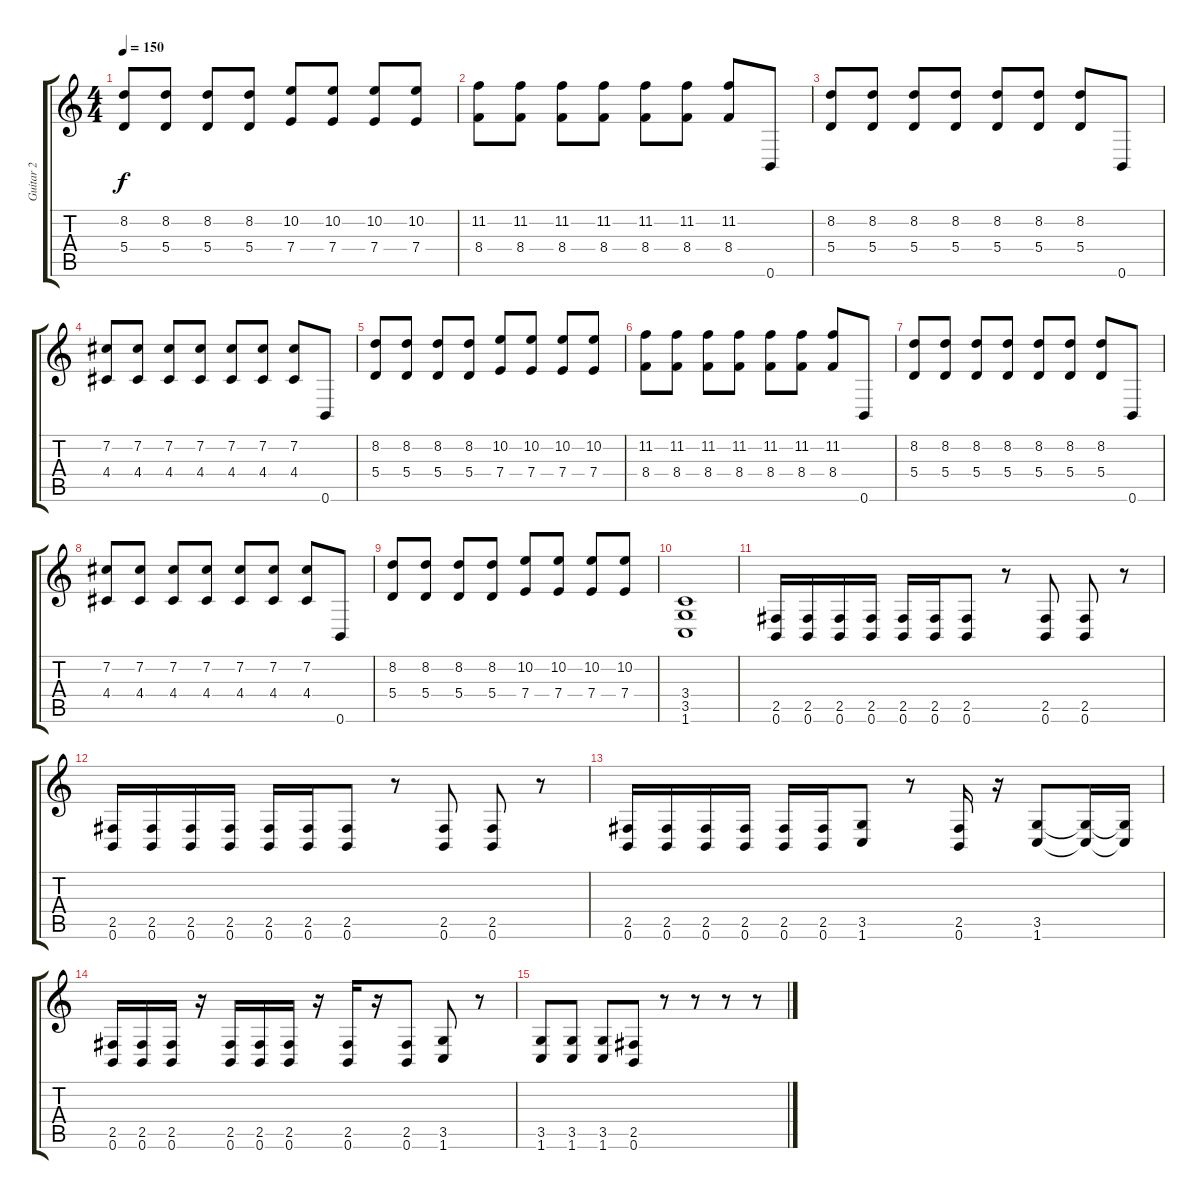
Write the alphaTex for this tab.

\track ("Guitar 2" "Guitar 2") {instrument distortionguitar}
\staff {score tabs}
\tuning (B3 Gb3 D3 A2 E2 B1) {hide}
\ts (4 4)
\tempo 150
\clef g2
\ks c
(8.2 5.4).8{dy f} (8.2 5.4).8 (8.2 5.4).8 (8.2 5.4).8 (10.2 7.4).8 (10.2 7.4).8 (10.2 7.4).8 (10.2 7.4).8 |
(11.2 8.4).8 (11.2 8.4).8 (11.2 8.4).8 (11.2 8.4).8 (11.2 8.4).8 (11.2 8.4).8 (11.2 8.4).8 0.6.8 |
(8.2 5.4).8 (8.2 5.4).8 (8.2 5.4).8 (8.2 5.4).8 (8.2 5.4).8 (8.2 5.4).8 (8.2 5.4).8 0.6.8 |
(7.2 4.4).8 (7.2 4.4).8 (7.2 4.4).8 (7.2 4.4).8 (7.2 4.4).8 (7.2 4.4).8 (7.2 4.4).8 0.6.8 |
(8.2 5.4).8 (8.2 5.4).8 (8.2 5.4).8 (8.2 5.4).8 (10.2 7.4).8 (10.2 7.4).8 (10.2 7.4).8 (10.2 7.4).8 |
(11.2 8.4).8 (11.2 8.4).8 (11.2 8.4).8 (11.2 8.4).8 (11.2 8.4).8 (11.2 8.4).8 (11.2 8.4).8 0.6.8 |
(8.2 5.4).8 (8.2 5.4).8 (8.2 5.4).8 (8.2 5.4).8 (8.2 5.4).8 (8.2 5.4).8 (8.2 5.4).8 0.6.8 |
(7.2 4.4).8 (7.2 4.4).8 (7.2 4.4).8 (7.2 4.4).8 (7.2 4.4).8 (7.2 4.4).8 (7.2 4.4).8 0.6.8 |
(8.2 5.4).8 (8.2 5.4).8 (8.2 5.4).8 (8.2 5.4).8 (10.2 7.4).8 (10.2 7.4).8 (10.2 7.4).8 (10.2 7.4).8 |
(3.4 3.5 1.6).1 |
(2.5 0.6).16{volume 15} (2.5 0.6).16 (2.5 0.6).16 (2.5 0.6).16 (2.5 0.6).16 (2.5 0.6).16 (2.5 0.6).8 r.8 (2.5 0.6).8 (2.5 0.6).8 r.8 |
(2.5 0.6).16 (2.5 0.6).16 (2.5 0.6).16 (2.5 0.6).16 (2.5 0.6).16 (2.5 0.6).16 (2.5 0.6).8 r.8 (2.5 0.6).8 (2.5 0.6).8 r.8 |
(2.5 0.6).16 (2.5 0.6).16 (2.5 0.6).16 (2.5 0.6).16 (2.5 0.6).16 (2.5 0.6).16 (3.5 1.6).8 r.8 (2.5 0.6).16 r.16 (3.5 1.6).8 (3.5{t} 1.6{t}).16 (3.5{t} 1.6{t}).16 |
(2.5 0.6).16 (2.5 0.6).16 (2.5 0.6).16 r.16 (2.5 0.6).16 (2.5 0.6).16 (2.5 0.6).16 r.16 (2.5 0.6).16 r.16 (2.5 0.6).8 (3.5 1.6).8 r.8 |
(3.5 1.6).8 (3.5 1.6).8 (3.5 1.6).8 (2.5 0.6).8 r.8 r.8 r.8 r.8
